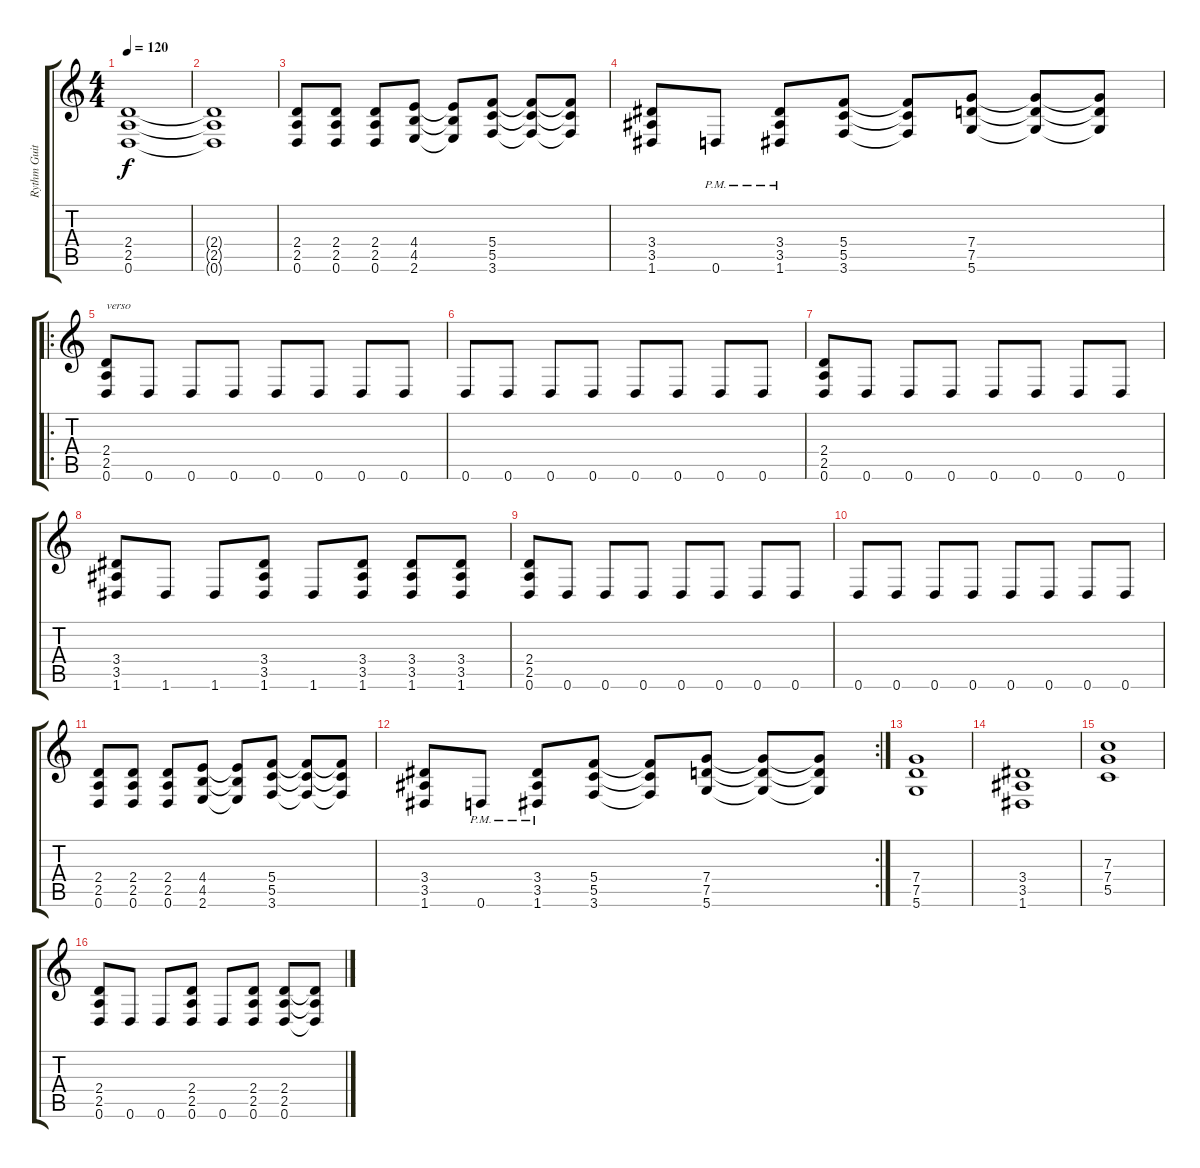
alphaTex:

\track ("Rythm Guitar" "Rythm Guit") {instrument distortionguitar}
\staff {score tabs}
\tuning (D4 A3 F3 C3 G2 D2) {hide}
\ts (4 4)
\tempo 120
\clef g2
\ks c
(2.4 2.5 0.6).1{dy f} |
(2.4{t} 2.5{t} 0.6{t}).1 |
(2.4 2.5 0.6).8 (2.4 2.5 0.6).8 (2.4 2.5 0.6).8 (4.4 4.5 2.6).8 (4.4{t} 4.5{t} 2.6{t}).8 (5.4 5.5 3.6).8 (5.4{t} 5.5{t} 3.6{t}).8 (5.4{t} 5.5{t} 3.6{t}).8 |
(3.4 3.5 1.6).8 0.6{pm}.8 (3.4 3.5 1.6{pm}).8 (5.4 5.5 3.6).8 (5.4{t} 5.5{t} 3.6{t}).8 (7.4 7.5 5.6).8 (7.4{t} 7.5{t} 5.6{t}).8 (7.4{t} 7.5{t} 5.6{t}).8 |
\ro
(2.4 2.5 0.6).8{txt "verso"} 0.6.8 0.6.8 0.6.8 0.6.8 0.6.8 0.6.8 0.6.8 |
0.6.8 0.6.8 0.6.8 0.6.8 0.6.8 0.6.8 0.6.8 0.6.8 |
(2.4 2.5 0.6).8 0.6.8 0.6.8 0.6.8 0.6.8 0.6.8 0.6.8 0.6.8 |
(3.4 3.5 1.6).8 1.6.8 1.6.8 (3.4 3.5 1.6).8 1.6.8 (3.4 3.5 1.6).8 (3.4 3.5 1.6).8 (3.4 3.5 1.6).8 |
(2.4 2.5 0.6).8 0.6.8 0.6.8 0.6.8 0.6.8 0.6.8 0.6.8 0.6.8 |
0.6.8 0.6.8 0.6.8 0.6.8 0.6.8 0.6.8 0.6.8 0.6.8 |
(2.4 2.5 0.6).8 (2.4 2.5 0.6).8 (2.4 2.5 0.6).8 (4.4 4.5 2.6).8 (4.4{t} 4.5{t} 2.6{t}).8 (5.4 5.5 3.6).8 (5.4{t} 5.5{t} 3.6{t}).8 (5.4{t} 5.5{t} 3.6{t}).8 |
\rc 2
(3.4 3.5 1.6).8 0.6{pm}.8 (3.4 3.5 1.6{pm}).8 (5.4 5.5 3.6).8 (5.4{t} 5.5{t} 3.6{t}).8 (7.4 7.5 5.6).8 (7.4{t} 7.5{t} 5.6{t}).8 (7.4{t} 7.5{t} 5.6{t}).8 |
(7.4 7.5 5.6).1 |
(3.4 3.5 1.6).1 |
(7.3 7.4 5.5).1 |
(2.4 2.5 0.6).8 0.6.8 0.6.8 (2.4 2.5 0.6).8 0.6.8 (2.4 2.5 0.6).8 (2.4 2.5 0.6).8 (2.4{t} 2.5{t} 0.6{t}).8
